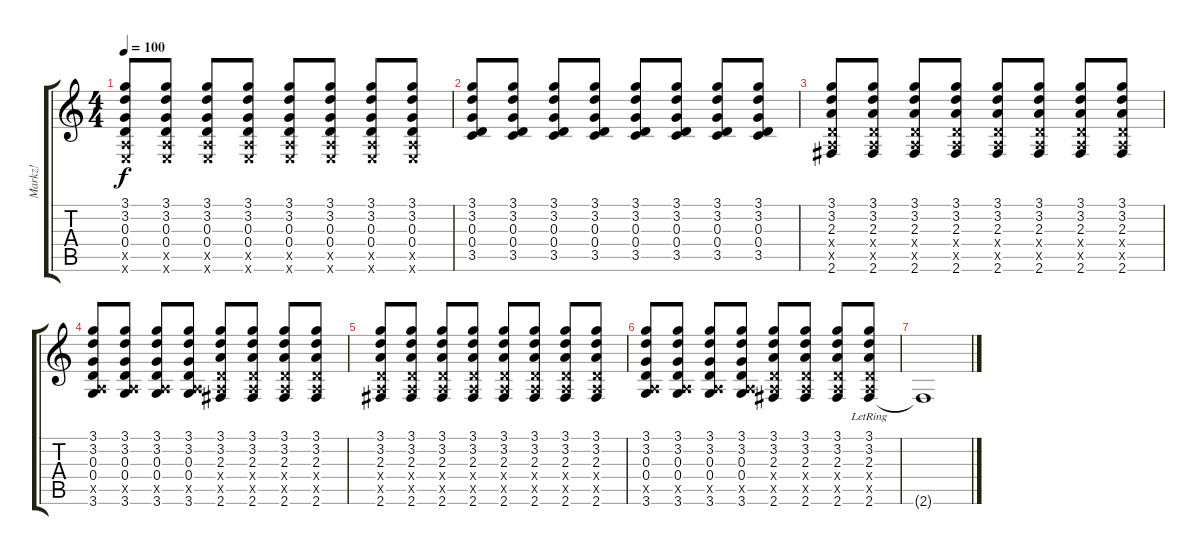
\track ("Markz!" "Markz!") {instrument acousticguitarsteel}
\staff {score tabs}
\tuning (E4 B3 G3 D3 A2 E2) {hide}
\ts (4 4)
\tempo 100
\clef g2
\ks c
(3.1 3.2 0.3 0.4 0.5{x} 0.6{x}).8{dy f} (3.1 3.2 0.3 0.4 0.5{x} 0.6{x}).8 (3.1 3.2 0.3 0.4 0.5{x} 0.6{x}).8 (3.1 3.2 0.3 0.4 0.5{x} 0.6{x}).8 (3.1 3.2 0.3 0.4 0.5{x} 0.6{x}).8 (3.1 3.2 0.3 0.4 0.5{x} 0.6{x}).8 (3.1 3.2 0.3 0.4 0.5{x} 0.6{x}).8 (3.1 3.2 0.3 0.4 0.5{x} 0.6{x}).8 |
(3.1 3.2 0.3 0.4 3.5).8 (3.1 3.2 0.3 0.4 3.5).8 (3.1 3.2 0.3 0.4 3.5).8 (3.1 3.2 0.3 0.4 3.5).8 (3.1 3.2 0.3 0.4 3.5).8 (3.1 3.2 0.3 0.4 3.5).8 (3.1 3.2 0.3 0.4 3.5).8 (3.1 3.2 0.3 0.4 3.5).8 |
(3.1 3.2 2.3 0.4{x} 0.5{x} 2.6).8 (3.1 3.2 2.3 0.4{x} 0.5{x} 2.6).8 (3.1 3.2 2.3 0.4{x} 0.5{x} 2.6).8 (3.1 3.2 2.3 0.4{x} 0.5{x} 2.6).8 (3.1 3.2 2.3 0.4{x} 0.5{x} 2.6).8 (3.1 3.2 2.3 0.4{x} 0.5{x} 2.6).8 (3.1 3.2 2.3 0.4{x} 0.5{x} 2.6).8 (3.1 3.2 2.3 0.4{x} 0.5{x} 2.6).8 |
(3.1 3.2 0.3 0.4 0.5{x} 3.6).8 (3.1 3.2 0.3 0.4 0.5{x} 3.6).8 (3.1 3.2 0.3 0.4 0.5{x} 3.6).8 (3.1 3.2 0.3 0.4 0.5{x} 3.6).8 (3.1 3.2 2.3 0.4{x} 0.5{x} 2.6).8 (3.1 3.2 2.3 0.4{x} 0.5{x} 2.6).8 (3.1 3.2 2.3 0.4{x} 0.5{x} 2.6).8 (3.1 3.2 2.3 0.4{x} 0.5{x} 2.6).8 |
(3.1 3.2 2.3 0.4{x} 0.5{x} 2.6).8 (3.1 3.2 2.3 0.4{x} 0.5{x} 2.6).8 (3.1 3.2 2.3 0.4{x} 0.5{x} 2.6).8 (3.1 3.2 2.3 0.4{x} 0.5{x} 2.6).8 (3.1 3.2 2.3 0.4{x} 0.5{x} 2.6).8 (3.1 3.2 2.3 0.4{x} 0.5{x} 2.6).8 (3.1 3.2 2.3 0.4{x} 0.5{x} 2.6).8 (3.1 3.2 2.3 0.4{x} 0.5{x} 2.6).8 |
(3.1 3.2 0.3 0.4 0.5{x} 3.6).8 (3.1 3.2 0.3 0.4 0.5{x} 3.6).8 (3.1 3.2 0.3 0.4 0.5{x} 3.6).8 (3.1 3.2 0.3 0.4 0.5{x} 3.6).8 (3.1 3.2 2.3 0.4{x} 0.5{x} 2.6).8 (3.1 3.2 2.3 0.4{x} 0.5{x} 2.6).8 (3.1 3.2 2.3 0.4{x} 0.5{x} 2.6).8 (3.1{lr} 3.2{lr} 2.3{lr} 0.4{x} 0.5{x} 2.6{lr}).8 |
2.6{t}.1
